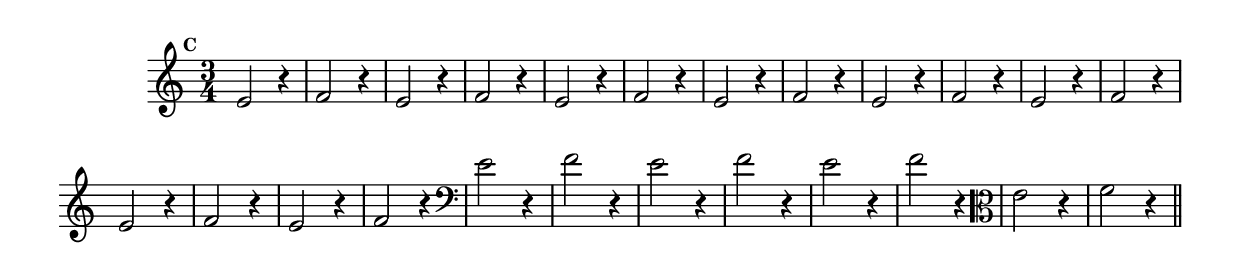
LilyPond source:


\version "2.10.33"

%\header { texidoc="Perguntas e Respostas"}

\relative c' {

  \override Staff.TimeSignature #'style = #'()
  \time 3/4 
  \override Score.BarNumber #'transparent = ##t
                                %\override Score.RehearsalMark #'font-family = #'roman
  \override Score.RehearsalMark #'font-size = #-2
  \override Score.BarNumber #'transparent = ##t
  \set Score.markFormatter = #format-mark-numbers

  \mark 3 

                                % CLARINETE

  \tag #'cl {
    e2 r4 f2 r4 
  }

                                % FLAUTA

  \tag #'fl {
    e2 r4 f2 r4 
  }

                                % OBOÉ

  \tag #'ob {
    e2 r4 f2 r4 
  }

                                % SAX ALTO

  \tag #'saxa {
    e2 r4 f2 r4 
  }

                                % SAX TENOR

  \tag #'saxt {
    e2 r4 f2 r4 
  }

                                % SAX GENES

  \tag #'saxg {
    e2 r4 f2 r4 
  }

                                % TROMPETE

  \tag #'tpt {
    e2 r4 f2 r4 
  }

                                % TROMPA

  \tag #'tpa {
    e2 r4 f2 r4 
  }


                                % TROMBONE

  \tag #'tbn {
    \clef bass
    e2 r4 f2 r4 
  }

                                % TUBA MIB

  \tag #'tbamib {
    \clef bass
    e2 r4 f2 r4 
  }

                                % TUBA SIB

  \tag #'tbasib {
    \clef bass
    e2 r4 f2 r4 
  }

                                % VIOLA

  \tag #'vla {
    \clef alto
    e2 r4 f2 r4 
  }


                                % FINAL

  \bar "||"

}
